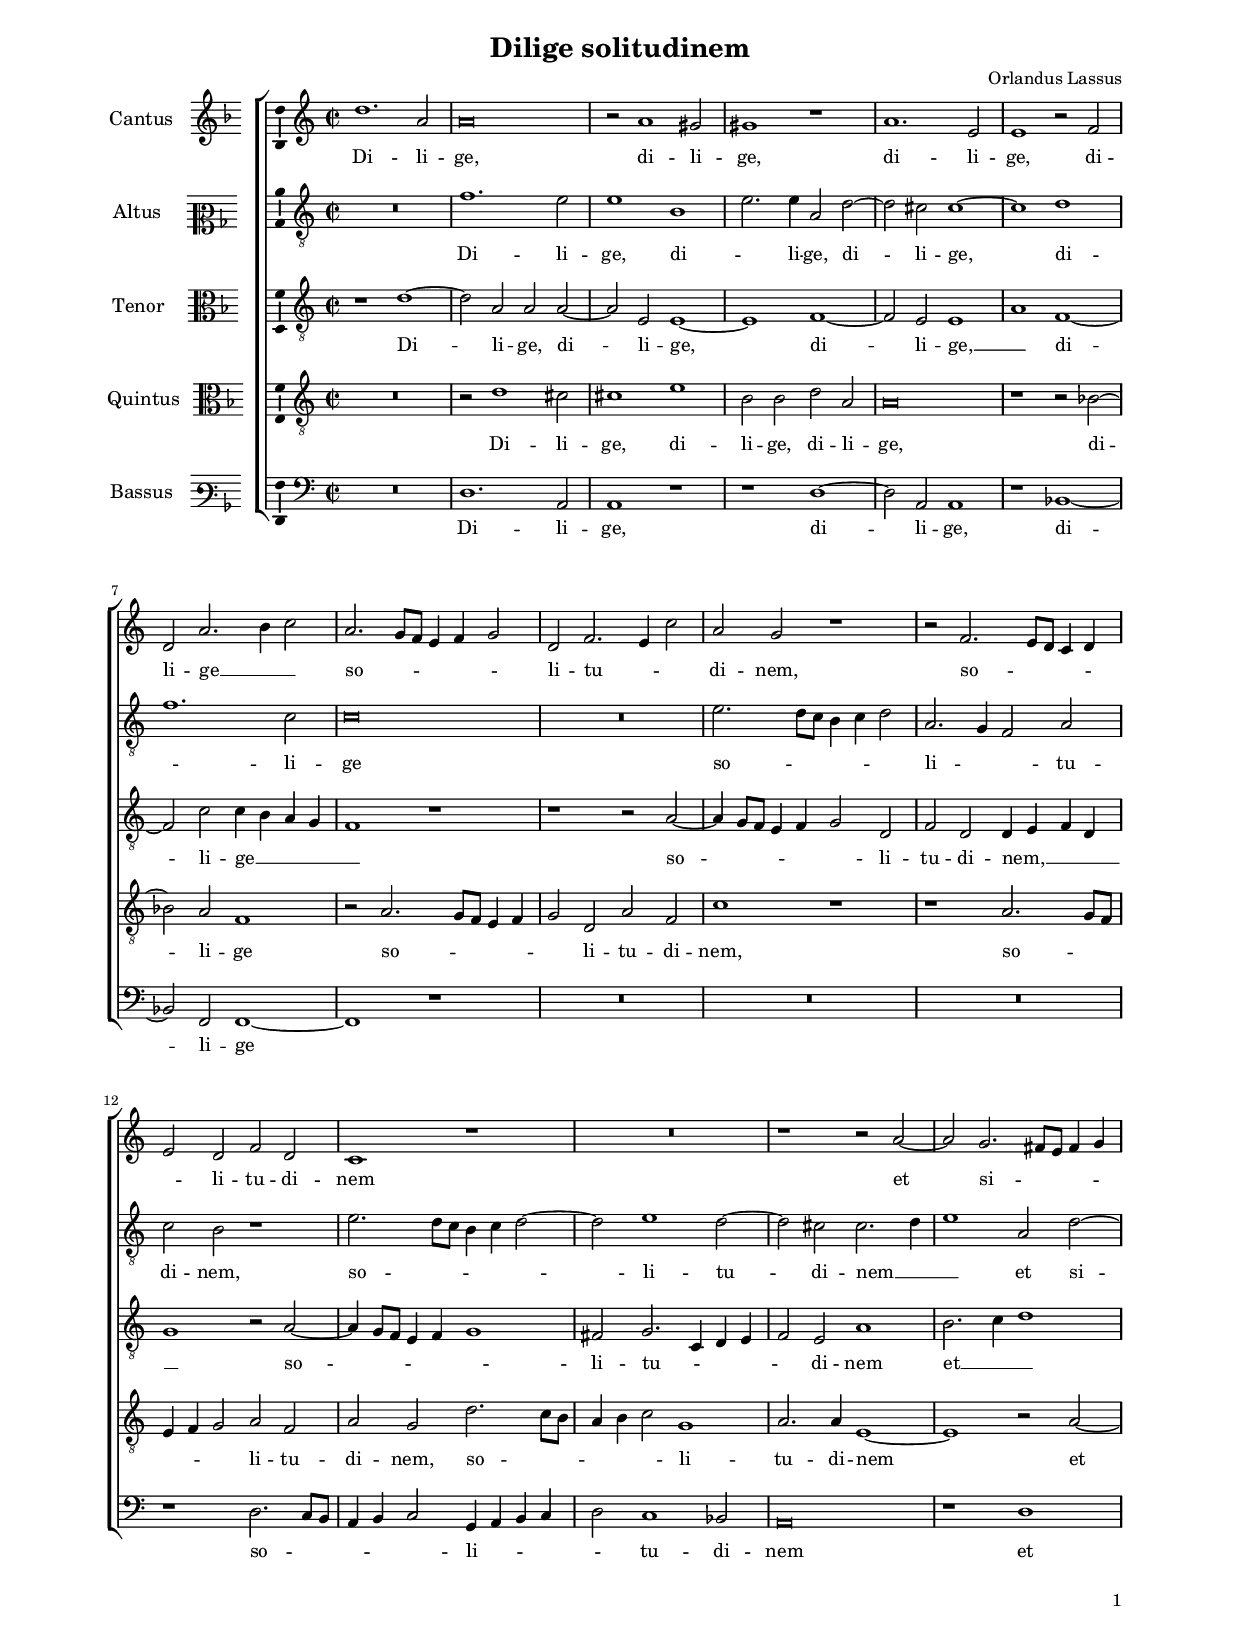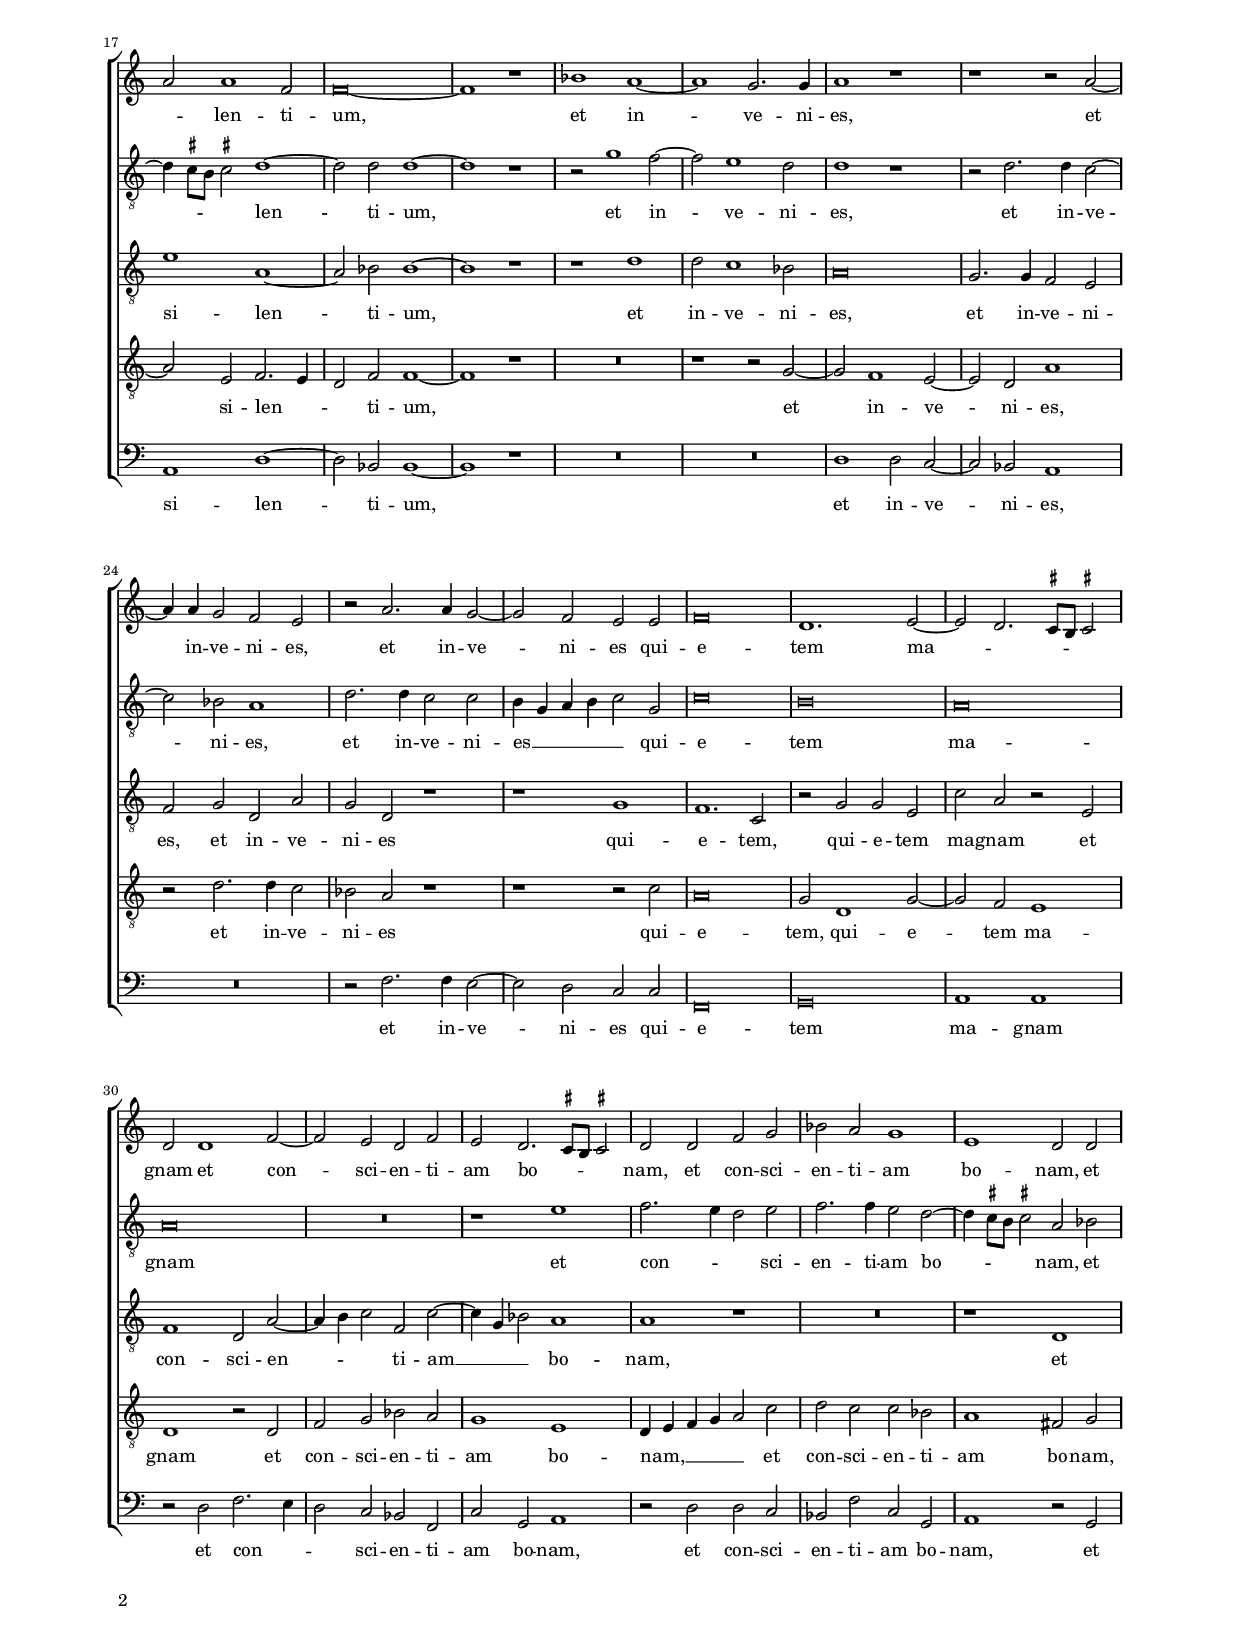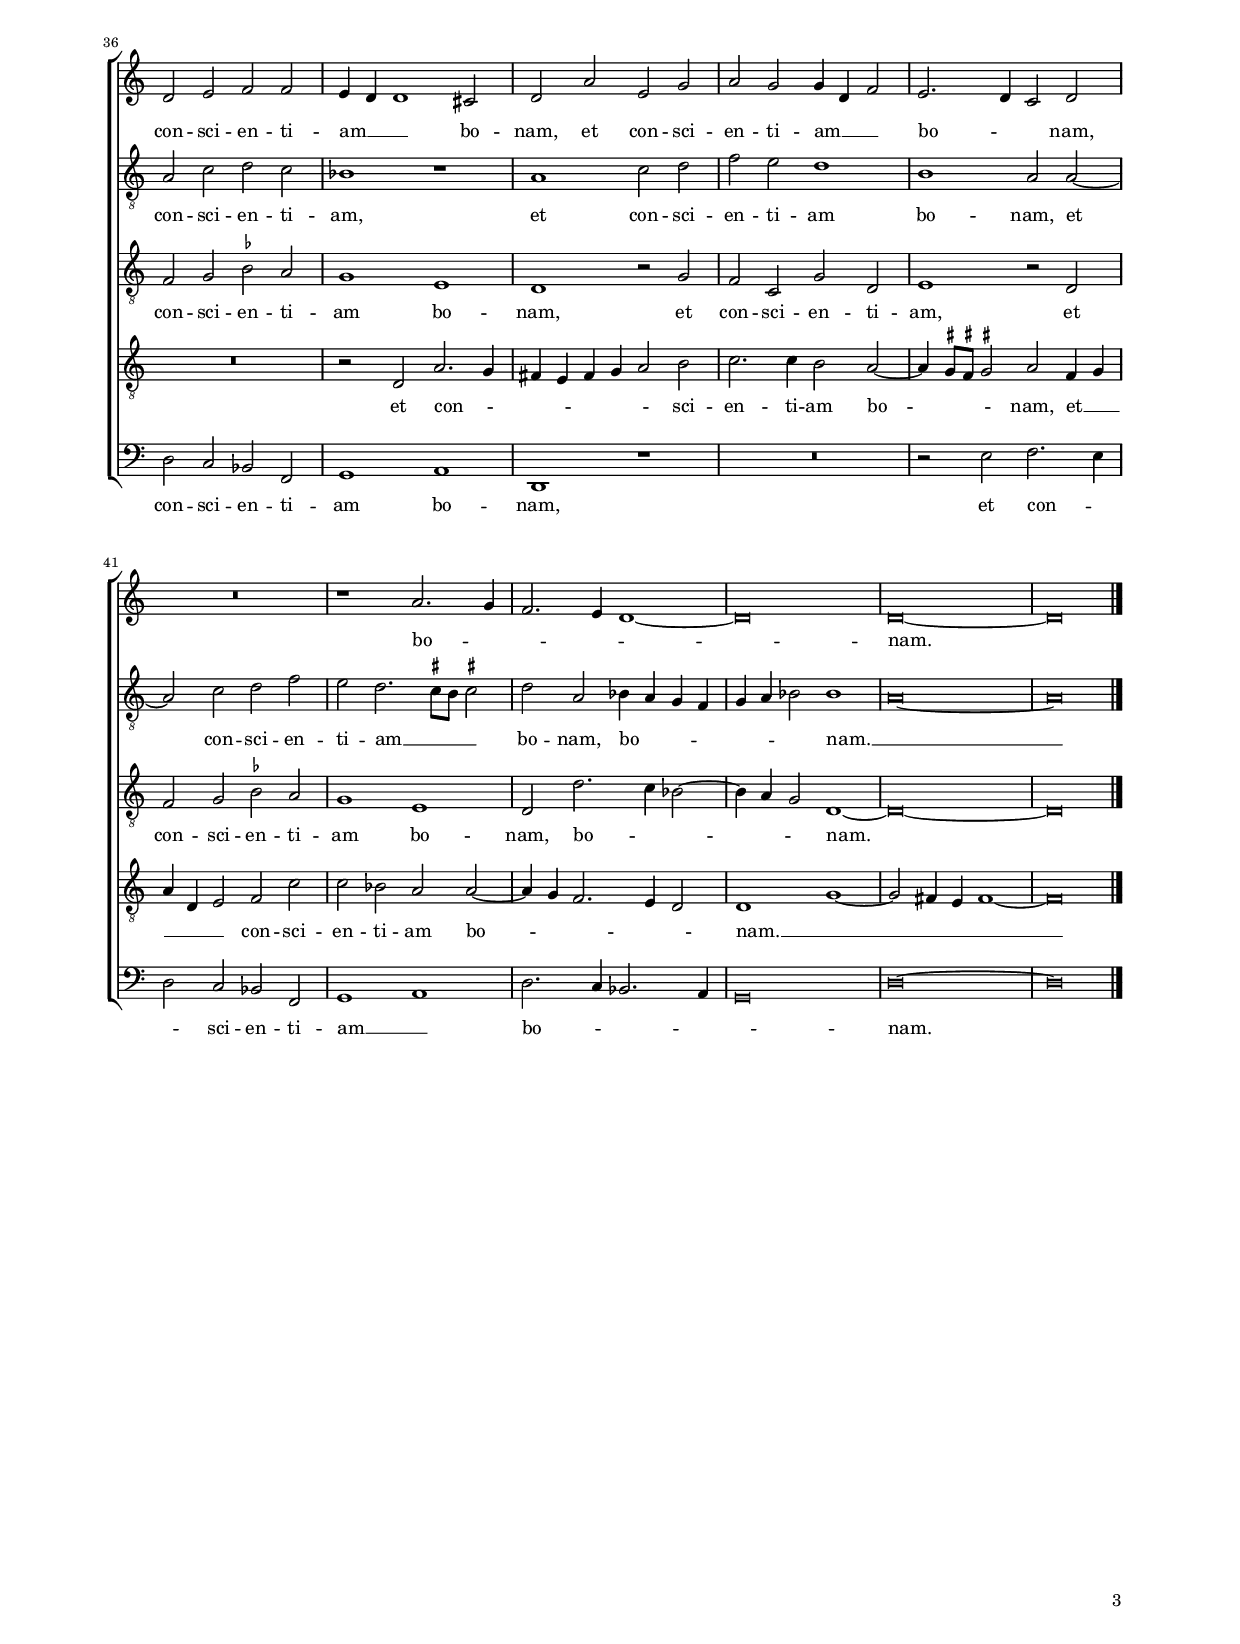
\header
{
  title="Dilige solitudinem"
  composer="Orlandus Lassus"
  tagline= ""
}

\version "2.20.0"
\language deutsch
#(set-global-staff-size 15)
% #(set-default-paper-size "letter")
#(ly:set-option 'point-and-click #f)


\paper
	{
	top-margin = 1.8 \cm
	bottom-margin = 1.2 \cm
	left-margin = 2 \cm
	right-margin = 2 \cm
	ragged-bottom = ##f
	ragged-last-bottom = ##t
	print-page-number = ##f
	system-system-spacing = #'((basic-distance . 17) (minimum-distance . 14) (padding . 7) (strechability . 150))
    oddFooterMarkup=\markup   \fill-line { "" \fromproperty #'page:page-number-string }
    evenFooterMarkup=\markup  \fill-line { \fromproperty #'page:page-number-string "" }
    last-bottom-spacing = #'((basic-distance . 12) (minimum-distance . 7) (padding . 4))
%	systems-per-page = 3
%   page-count = 3
%	min-systems-per-page = 3
%	print-all-headers = ##t
%	print-first-page-number = ##t
%	first-page-number = 1
	}

	
global = {
    % \set Staff.autoBeaming = ##f
	\key f \major
	\time 2/2 \set Score.measureLength = #(ly:make-moment 2/1)
    \set Score.tempoHideNote = ##t
    \tempo 2 = 90
    \skip 1*2*46 \bar "|."
	}

	ficta = { \once \set suggestAccidentals = ##t }

	forget = #(define-music-function (music) (ly:music?) #{
		\accidentalStyle forget
		$music
		\accidentalStyle default
		#})

 

incipitcantus = \markup { \score {
	{
	\set Staff.instrumentName = \markup { \fontsize #1 "Cantus" }
	\key f \major
	\clef violin
	s4 \bar ""
	}
	\layout  {
	raggedright = ##t
	indent = 1.6 \cm
	line-width = 2.2\cm
	\context { \Staff \remove Time_signature_engraver }
	\override Staff.Clef.Y-extent = #'(0 . 0)
	}} \hspace #1 }

      
incipitaltus = \markup { \score {
	{
	\set Staff.instrumentName = \markup { \fontsize #1 "Altus" }
	\key f \major
	\clef mezzosoprano
	s4 \bar ""
	}
	\layout  {
	raggedright = ##t
	indent = 1.6 \cm
	line-width = 2.2\cm
	\context { \Staff \remove Time_signature_engraver }
	\override Staff.Clef.Y-extent = #'(0 . 0)
	}} \hspace #1 }


incipittenor = \markup { \score {
	{
	\set Staff.instrumentName = \markup { \fontsize #1 "Tenor" }
	\key f \major
	\clef alto
	s4 \bar ""
	}
	\layout  {
	raggedright = ##t
	indent = 1.6 \cm
	line-width = 2.2\cm
	\context { \Staff \remove Time_signature_engraver }
	\override Staff.Clef.Y-extent = #'(0 . 0)
	}} \hspace #1 }
      
      
incipitquintus = \markup { \score {
	{
	\set Staff.instrumentName = \markup { \fontsize #1 "Quintus" }
	\key f \major
	\clef alto
	s4 \bar ""
	}
	\layout  {
	raggedright = ##t
	indent = 1.6 \cm
	line-width = 2.2\cm
	\context { \Staff \remove Time_signature_engraver }
	\override Staff.Clef.Y-extent = #'(0 . 0)
	}} \hspace #1 }
      
      
incipitbassus = \markup { \score {
	{
	\set Staff.instrumentName = \markup { \fontsize #1 "Bassus" }
	\key f \major
	\clef varbaritone
	s4 \bar ""
	}
	\layout  {
	raggedright = ##t
	indent = 1.6 \cm
	line-width = 2.2\cm
	\context { \Staff \remove Time_signature_engraver }
	\override Staff.Clef.Y-extent = #'(0 . 0)
	}} \hspace #1 }


cantus =  \relative c''
	{
	g'1. d2
	d\breve
	r2 d1 cis2
	cis1 r
%5
	d1. a2 |
	a1 r2 b
	g2 d'2. e4 f2
	d2. c8 b a4 b c2
	g2 b2. a4 f'2
%10
	d2 c r1 |
	r2 b2. a8 g f4 g
	a2 g b g
	f1 r
	R\breve
%15
	r1 r2 d'~ |
	d2 c2. h8 a h4 c
    d2 d1 b2	
	b\breve~
	b1 r
%20
	es1 d~ |
	d1 c2. c4
	d1 r
	r1 r2 d~
	d4 d c2 b a
%25
	r2 d2. d4 c2~ |
	c2 b a a
	b\breve
	g1. a2~
	a2 g2. \ficta fis8 e \ficta fis!2
%30
	g2 g1 b2~ |
	b2 a g b
	a2 g2. \ficta fis8 e \ficta fis!2
	g2 g b c
	es2 d c1
%35
	a1 g2 g |
	g2 a b b
	a4 g g1 fis2
	g2 d' a c
	d2 c c4 g b2
%40
	a2. g4 f2 g |
	R\breve
	r1 d'2. c4
	b2. a4 g1~
	g\breve
%45
	g\breve~ |
    g\breve |
	}


altus =  \relative c'
    {
	R\breve
	b'1. a2
	a1 e
	a2. a4 d,2 g~
%5
	g2 fis fis1~ |
	fis1 g
	b1. f2
	f\breve
	R\breve
%10
	a2. g8 f e4 f g2 |
	d2. c4 b2 d
	f2 e r1
	a2. g8 f e4 f g2~
	g2 a1 g2~
%15
	g2 fis fis2. g4 |
	a1 d,2 g~
	g4 \ficta fis8 e \ficta fis!2 g1~
	g2 g g1~
	g1 r
%20
	r2 c1 b2~ |
	b2 a1 g2
	g1 r
	r2 g2. g4 f2~
	f2 es d1
%25
	g2. g4 f2 f |
	e4 c d e f2 c
	f\breve
	e\breve
	d\breve
%30
	d\breve |
	R\breve
	r1 a'
	b2. a4 g2 a
	b2. b4 a2 g~
%35
	g4 \ficta fis8 e \ficta fis!2 d es |
	d2 f g f
	es1 r
	d1 f2 g
	b2 a g1
%40
	e1 d2 d~ |
	d2 f g b
	a2 g2. \ficta fis8 e \ficta fis!2
    g2 d es4 d c b 
	c4 d es2 es1
%45
	d\breve~
    d\breve |
	}


tenor =  \relative c'
	{
	r1 g'~
	g2 d d d~
	d2 a a1~
	a1 b~
%5
	b2 a a1 |
	d1 b~
	b2 f' f4 e d c
	b1 r
	r1 r2 d~
%10
	d4 c8 b a4 b c2 g |
	b2 g g4 a b g
	c1 r2 d~
	d4 c8 b a4 b c1
    h2 c2. f,4 g a
%15
	b2 a d1 |
	e2. f4 g1
	a1 d,~
	d2 es es1~
	es1 r
%20
	r1 g |
	g2 f1 es2
	d\breve
	c2. c4 b2 a
	b2 c g d'
%25
	c2 g r1 |
	r1 c
	b1. f2
	r2 c' c a
	f'2 d r a
%30
	b1 g2 d'~ |
	d4 e f2 b, f'~
	f4 c es2 d1
	d1 r
	R\breve
%35
	r1 g, |
	b2 c \ficta es d
	c1 a
	g1 r2 c
	b2 f c' g
%40
	a1 r2 g |
	b2 c \ficta es d
	c1 a
	g2 g'2. f4 es2~
	es4 d c2 g1~
%45
	g\breve~
    g\breve |
	}


quintus  =  \relative c'
	{
	R\breve
	r2 g'1 fis2
	fis1 a
	e2 e g d
%5
	d\breve |
	r1 r2 es~
	es2 d b1
	r2 d2. c8 b a4 b
	c2 g d' b
%10
	f'1 r |
	r1 d2. c8 b
	a4 b c2 d b
	d2 c g'2. f8 e
	d4 e f2 c1
%15
	d2. d4 a1~ |
	a1 r2 d~
	d2 a b2. a4
	g2 b b1~
	b1 r
%20
	R\breve |
	r1 r2 c~
	c2 b1 a2~
	a2 g d'1
	r2 g2. g4 f2
%25
	es2 d r1 |
	r1 r2 f
	d\breve
	c2 g1 c2~
	c2 b a1
%30
	g1 r2 g |
	b2 c es d
	c1 a
	g4 a b c d2 f
	g2 f f es
%35
	d1 h2 c |
	R\breve
	r2 g d'2. c4
	h4 a h c d2 e
	f2. f4 e2 d~
%40
	d4 \ficta cis8 \ficta h \ficta cis!2 d \forget b4 \forget c |
	d4 g, a2 b f'
	f2 es d d~
	d4 c b2. a4 g2
	g1 c~
%45
	c2 h4 a h1~ |
	h\breve |
	}


bassus  =  \relative c
	{
	R\breve
	g'1. d2
	d1 r
	r1 g~
%5
	g2 d d1 |
	r1 es~
	es2 b b1~
	b1 r
	R\breve
%10
	R\breve |
	R\breve
	r1 g'2. f8 e
	d4 e f2 c4 d e f
	g2 f1 es2
%15
	d\breve |
	r1 g
	d1 g~
	g2 es es1~
	es1 r
%20
	R\breve |
	R\breve
	g1 g2 f~
	f2 es d1
	R\breve
%25
	r2 b'2. b4 a2~ |
	a2 g f f
	b,\breve
	c\breve
    d1 d	
%30
	r2 g b2. a4 |
	g2 f es b
	f'2 c d1
	r2 g g f
	es2 b' f c
%35
	d1 r2 c |
	g'2 f es b
	c1 d
	g,1 r
	R\breve
%40
	r2 a' b2. a4 |
	g2 f es b
	c1 d
	g2. f4 es2. d4
	c\breve
%45
	g'\breve~
	g\breve |
	}


lyricscantus = \lyricmode {
	Di -- li -- ge,
    di -- li -- ge,
    di -- li -- ge,
    di -- li -- ge __ _ _ 
    so -- _ _ _ _ _ li -- tu -- _ _ di -- nem,
    so -- _ _ _ _ _ li -- tu -- di -- nem
    et si -- _ _ _ _ _ len -- ti -- um,
    et in -- ve -- ni -- es,
    et in -- ve -- ni -- es,
    et in -- ve -- ni -- es
    qui -- e -- tem ma -- _ _ _ _ gnam
    et con -- sci -- en -- ti -- am bo -- _ _ _ nam,
    et con -- sci -- en -- ti -- am bo -- nam,
    et con -- sci -- en -- ti -- am __ _ _ bo -- nam,
    et con -- sci -- en -- ti -- am __ _ _ bo -- _ _ nam,
    bo -- _ _ _ _ nam.
	}


lyricsaltus = \lyricmode {
	Di -- li -- ge,
    di -- _ li -- ge,
    di -- li -- ge,
    di -- _ li -- ge
    so -- _ _ _ _ _ li -- _ _ tu -- di -- nem,
    so -- _ _ _ _ _ li -- tu -- di -- nem __ _ _ 
    et si -- _ _ _ len -- ti -- um,
    et in -- ve -- ni -- es,
    et in -- ve -- ni -- es,
    et in -- ve -- ni -- es __ _ _ _ _
    qui -- e -- tem ma -- gnam
    et con -- _ _ sci -- en -- ti -- am bo -- _ _ _ nam,
    et con -- sci -- en -- ti -- am,
    et con -- sci -- en -- ti -- am bo -- nam,
    et con -- sci -- en -- ti -- am __ _ _ _ bo -- nam,
    bo -- _ _ _ _ _ _ nam. __ _
	}


lyricstenor = \lyricmode {
	Di -- li -- ge,
    di -- li -- ge,
    di -- li -- ge, __ _
    di -- li -- ge __ _ _ _ _
    so -- _ _ _ _ _ li -- tu -- di -- nem, __ _ _ _ _
    so -- _ _ _ _ _ li -- tu -- _ _ _ _ di -- nem
    et __ _ _ si -- len -- ti -- um,
    et in -- ve -- ni -- es,
    et in -- ve -- ni -- es,
    et in -- ve -- ni -- es
    qui -- e -- tem,
    qui -- e -- tem ma -- gnam
    et con -- sci -- en -- _ _ ti -- am __ _ _ bo -- nam,
    et con -- sci -- en -- ti -- am bo -- nam,
    et con -- sci -- en -- ti -- am,
    et con -- sci -- en -- ti -- am bo -- nam,
    bo -- _ _ _ _ nam.	
	}


lyricsquintus = \lyricmode {
	Di -- li -- ge,
    di -- li -- ge,
    di -- li -- ge,
    di -- li -- ge
    so -- _ _ _ _ _ li -- tu -- di -- nem,
    so -- _ _ _ _ _ li -- tu -- di -- nem,
    so -- _ _ _ _ _ li -- tu -- di -- nem
    et si -- len -- _ _ ti -- um,
    et in -- ve -- ni -- es,
    et in -- ve -- ni -- es
    qui -- e -- tem,
    qui -- e -- tem ma -- gnam
    et con -- sci -- en -- ti -- am bo -- nam, __ _ _ _ _
    et con -- sci -- en -- ti -- am bo -- nam,
    et con -- _ _ _ _ _ _ sci -- en -- ti -- am bo -- _ _ _ nam,
    et __ _ _ _ _ con -- sci -- en -- ti -- am bo -- _ _ _ _ nam. __ _ _ _ _
	}


lyricsbassus = \lyricmode {
	Di -- li -- ge,
    di -- li -- ge,
    di -- li -- ge
    so -- _ _ _ _ _ li -- _ _ _ _ tu -- di -- nem
    et si -- len -- ti -- um,
    et in -- ve -- ni -- es,
    et in -- ve -- ni -- es
    qui -- e -- tem ma -- gnam
    et con -- _ _ sci -- en -- ti -- am bo -- nam,
    et con -- sci -- en -- ti -- am bo -- nam,
    et con -- sci -- en -- ti -- am bo -- nam,
    et con -- _ _ sci -- en -- ti -- am __ _ bo -- _ _ _ _ nam.
	}


\score
{  
    \transpose f c {
	\new ChoirStaff \with { \override StaffGrouper.staff-staff-spacing.basic-distance = #12 }
	<<

	\new Staff << \global
	\new Voice="v1" {
		\set Staff.instrumentName=\incipitcantus
%		\set Staff.instrumentName= "S"
		\set Staff.midiInstrument = "reed organ"
		\clef violin
		\cantus }
	\new Lyrics \lyricsto "v1" {\lyricscantus }
	>>


	\new Staff << \global
	\new Voice="v2" {
		\set Staff.instrumentName=\incipitaltus
%		\set Staff.instrumentName= "A"
		\set Staff.midiInstrument = "reed organ"
                \clef "G_8"
		\altus}
	\new Lyrics \lyricsto "v2" {\lyricsaltus }
	>>


	\new Staff << \global
	\new Voice="v3" {
		\set Staff.instrumentName=\incipittenor
%		\set Staff.instrumentName= "T"
		\set Staff.midiInstrument = "reed organ"
		\clef "G_8"
		\tenor }
	\new Lyrics \lyricsto "v3" {\lyricstenor }
	>>


	\new Staff << \global
	\new Voice="v5" {
		\set Staff.instrumentName=\incipitquintus
%		\set Staff.instrumentName= "Q"
		\set Staff.midiInstrument = "reed organ"
		\clef "G_8"
		\quintus}
	\new Lyrics \lyricsto "v5" {\lyricsquintus }
	>>


	\new Staff << \global
	\new Voice="v4" {
		\set Staff.instrumentName=\incipitbassus
%		\set Staff.instrumentName= "B"
		\set Staff.midiInstrument = "reed organ"
		\clef bass 
		\bassus }
	\new Lyrics \lyricsto "v4" {\lyricsbassus}
	>>

	>>
	} % transpose

	\layout
	{
	indent = 2.5\cm
	\context { \Lyrics \override VerticalAxisGroup.nonstaff-relatedstaff-spacing.padding = #1.4 }
%	\context { \Lyrics \override LyricText.font-size = #1 }
	\context { \Staff \override TimeSignature.break-visibility = #end-of-line-invisible }
	\context { \Staff \consists "Ambitus_engraver" }
%   \context { \Staff \consists "Custos_engraver" }
%   \context { \Staff \override Custos.style = #'mensural }
%	\context { \Voice \override Slur.transparent = ##t }
	\context { \Score \override BarNumber.padding = #2 }
	\context { \Voice \override NoteHead.style = #'baroque }
	}

\midi
	{
    	
	}

}


% EOF
